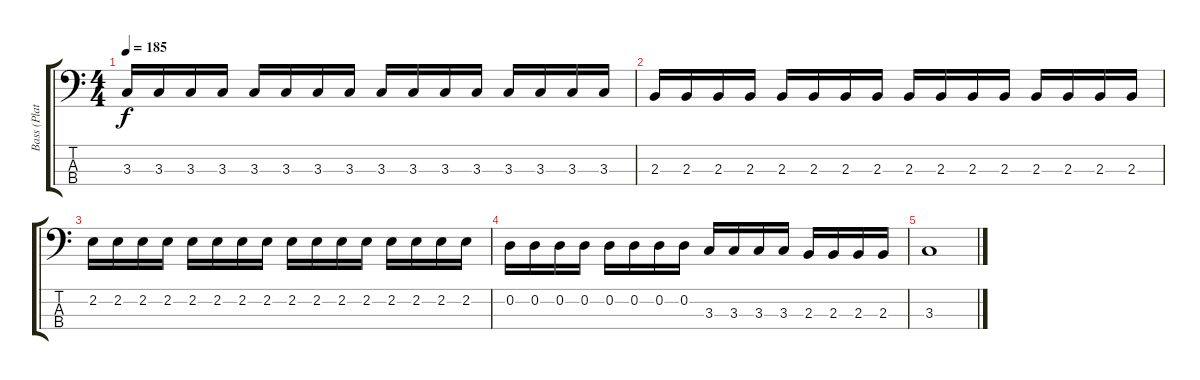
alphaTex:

\track ("Bass (Platon)" "Bass (Plat") {instrument electricbassfinger}
\staff {score tabs}
\tuning (G2 D2 A1 E1) {hide}
\ts (4 4)
\tempo 185
\clef f4
\ks c
3.3.16{dy f} 3.3.16 3.3.16 3.3.16 3.3.16 3.3.16 3.3.16 3.3.16 3.3.16 3.3.16 3.3.16 3.3.16 3.3.16 3.3.16 3.3.16 3.3.16 |
2.3.16 2.3.16 2.3.16 2.3.16 2.3.16 2.3.16 2.3.16 2.3.16 2.3.16 2.3.16 2.3.16 2.3.16 2.3.16 2.3.16 2.3.16 2.3.16 |
2.2.16 2.2.16 2.2.16 2.2.16 2.2.16 2.2.16 2.2.16 2.2.16 2.2.16 2.2.16 2.2.16 2.2.16 2.2.16 2.2.16 2.2.16 2.2.16 |
0.2.16 0.2.16 0.2.16 0.2.16 0.2.16 0.2.16 0.2.16 0.2.16 3.3.16 3.3.16 3.3.16 3.3.16 2.3.16 2.3.16 2.3.16 2.3.16 |
3.3.1
